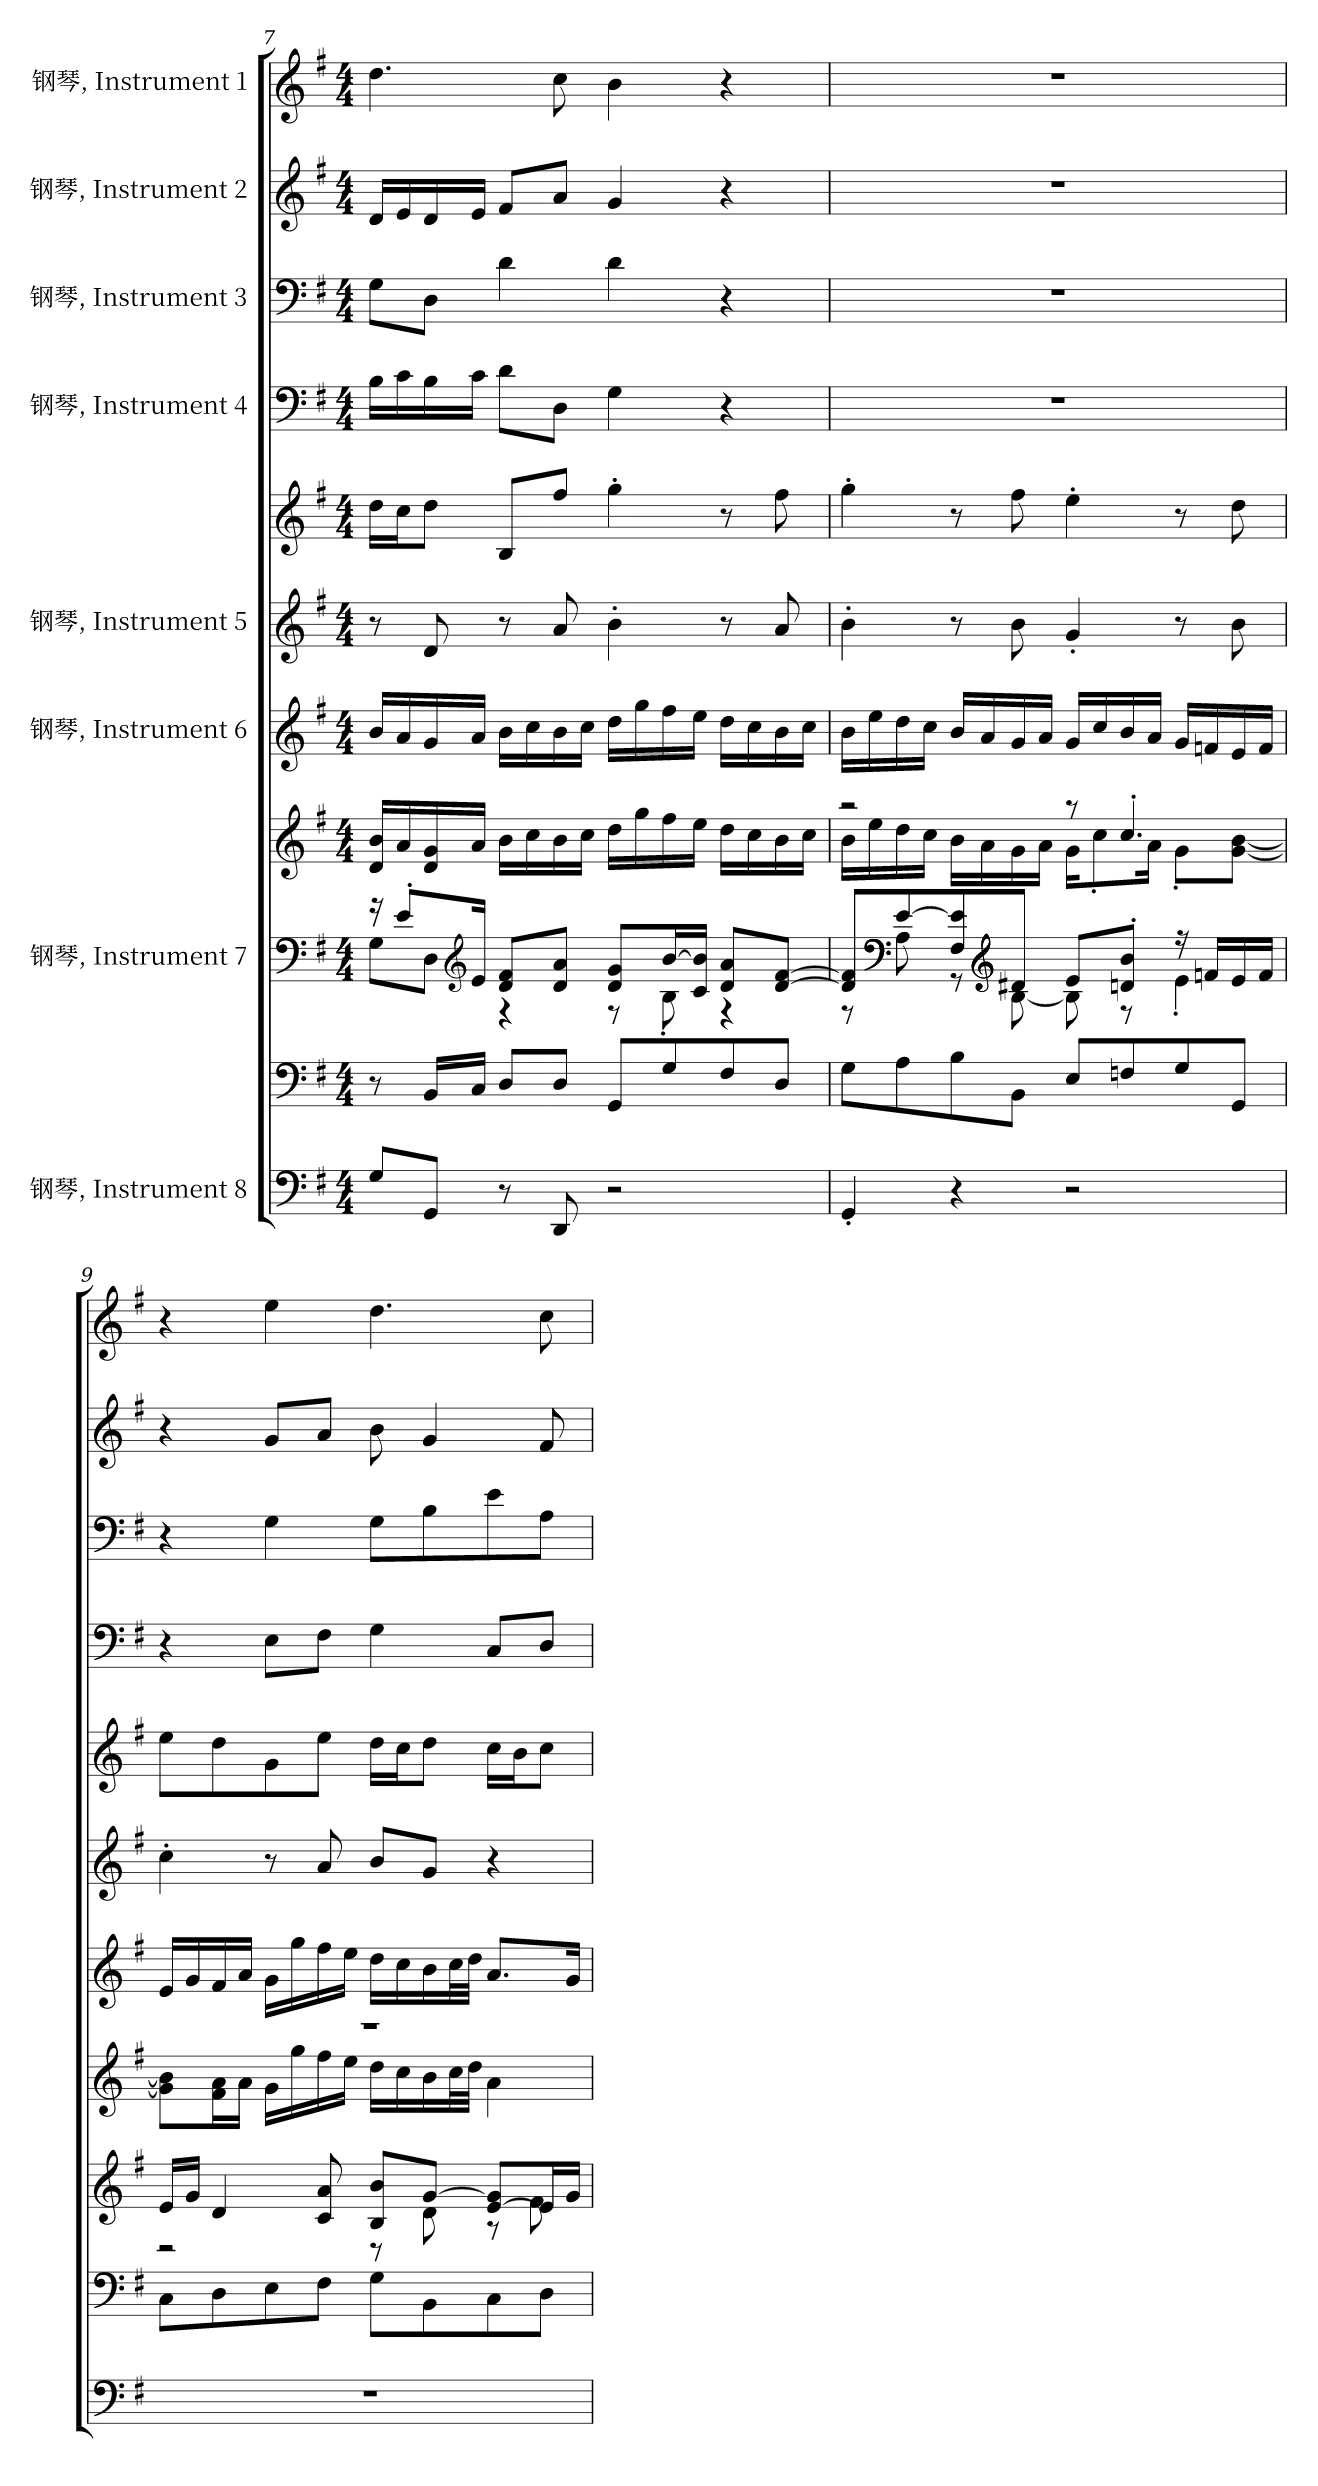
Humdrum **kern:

**kern	**kern	**kern	**kern	**kern	**kern	**kern	**kern	**kern	**kern	**kern
*part8	*part8	*part7	*part7	*part6	*part5	*part5	*part4	*part3	*part2	*part1
*staff11	*staff10	*staff9	*staff8	*staff7	*staff6	*staff5	*staff4	*staff3	*staff2	*staff1
*I"钢琴, Instrument 8	*	*I"钢琴, Instrument 7	*	*I"钢琴, Instrument 6	*I"钢琴, Instrument 5	*	*I"钢琴, Instrument 4	*I"钢琴, Instrument 3	*I"钢琴, Instrument 2	*I"钢琴, Instrument 1
!!LO:PB:g=z
*clefF4	*clefF4	*clefF4	*clefG2	*clefG2	*clefG2	*clefG2	*clefF4	*clefF4	*clefG2	*clefG2
*k[f#]	*k[f#]	*k[f#]	*k[f#]	*k[f#]	*k[f#]	*k[f#]	*k[f#]	*k[f#]	*k[f#]	*k[f#]
*M4/4	*M4/4	*M4/4	*M4/4	*M4/4	*M4/4	*M4/4	*M4/4	*M4/4	*M4/4	*M4/4
=7	=7	=7	=7	=7	=7	=7	=7	=7	=7	=7
*	*	*^	*	*	*	*	*	*	*	*
8G/L	8r	16r	8G\L	16d/ 16b/LL	16b/LL	8r	16dd\LL	16B\LL	8G\L	16d/LL	4.dd\
.	.	8e'/L	.	16a/	16a/	.	16cc\J	16c\	.	16e/	.
8GG/J	16BB/LL	.	8D\J	16d/ 16g/	16g/	8d/	8dd\J	16B\	8D\J	16d/	.
*	*	*clefG2	*	*	*	*	*	*	*	*	*
.	16C/JJ	16e/Jk	.	16a/JJ	16a/JJ	.	.	16c\JJ	.	16e/JJ	.
8r	8D/L	8d/ 8f#/L	4r	16b\LL	16b\LL	8r	8B/L	8d\L	4d\	8f#/L	.
.	.	.	.	16cc\	16cc\	.	.	.	.	.	.
8DD/	8D/J	8d/ 8a/J	.	16b\	16b\	8a/	8ff#/J	8D\J	.	8a/J	8cc\
.	.	.	.	16cc\JJ	16cc\JJ	.	.	.	.	.	.
2r	8GG/L	8d/ 8g/L	8r	16dd\LL	16dd\LL	4b'\	4gg'\	4G\	4d\	4g/	4b\
.	.	.	.	16gg\	16gg\	.	.	.	.	.	.
.	8G/	[16b/L	8B'\	16ff#\	16ff#\	.	.	.	.	.	.
.	.	16c/ 16b/]JJ	.	16ee\JJ	16ee\JJ	.	.	.	.	.	.
.	8F#/	8d/ 8a/L	4r	16dd\LL	16dd\LL	8r	8r	4r	4r	4r	4r
.	.	.	.	16cc\	16cc\	.	.	.	.	.	.
.	8D/J	[8d/ [8f#/J	.	16b\	16b\	8a/	8ff#\	.	.	.	.
.	.	.	.	16cc\JJ	16cc\JJ	.	.	.	.	.	.
=8	=8	=8	=8	=8	=8	=8	=8	=8	=8	=8	=8
*	*	*	*	*^	*	*	*	*	*	*	*
4GG'/	8G\L	8d/] 8f#/]L	8r	2r	16b\LL	16b\LL	4b'\	4gg'\	1r	1r	1r	1r
.	.	.	.	.	16ee\	16ee\	.	.	.	.	.	.
*	*	*clefF4	*	*	*	*	*	*	*	*	*	*
.	8A\	[8e/	8A\	.	16dd\	16dd\	.	.	.	.	.	.
.	.	.	.	.	16cc\JJ	16cc\JJ	.	.	.	.	.	.
4r	8B\	8F#/ 8e/]	8r	.	16b\LL	16b/LL	8r	8r	.	.	.	.
.	.	.	.	.	16a\	16a/	.	.	.	.	.	.
*	*	*clefG2	*	*	*	*	*	*	*	*	*	*
.	8BB\J	8d#X/J	[8B\	.	16g\	16g/	8b\	8ff#\	.	.	.	.
.	.	.	.	.	16a\JJ	16a/JJ	.	.	.	.	.	.
2r	8E/L	8e/L	8B\]	8r	16g\KL	16g/LL	4g'/	4ee'\	.	.	.	.
.	.	.	.	.	8cc'\	16cc/	.	.	.	.	.	.
.	8Fn/	8dn/' 8b/'J	8r	4.cc'/	.	16b/	.	.	.	.	.	.
.	.	.	.	.	16a\Jk	16a/JJ	.	.	.	.	.	.
.	8G/	16r	4e'\	.	8g'\L	16g/LL	8r	8r	.	.	.	.
.	.	16fn/LL	.	.	.	16fn/	.	.	.	.	.	.
.	8GG/J	16e/	.	.	[8g\ [8b\J	16e/	8b\	8dd\	.	.	.	.
.	.	16f/JJ	.	.	.	16f/JJ	.	.	.	.	.	.
!!LO:PB:g=z
=9	=9	=9	=9	=9	=9	=9	=9	=9	=9	=9	=9	=9
1r	8C\L	16e/LL	2r	1r	8g\] 8b\]L	16e/LL	4cc'\	8ee\L	4r	4r	4r	4r
.	.	16g/JJ	.	.	.	16g/	.	.	.	.	.	.
.	8D\	4d/	.	.	16f#\ 16a\L	16f#/	.	8dd\	.	.	.	.
.	.	.	.	.	16a\JJ	16a/JJ	.	.	.	.	.	.
.	8E\	.	.	.	16g\LL	16g\LL	8r	8g\	8E\L	4G\	8g/L	4ee\
.	.	.	.	.	16gg\	16gg\	.	.	.	.	.	.
.	8F#\J	8c/ 8a/	.	.	16ff#\	16ff#\	8a/	8ee\J	8F#\J	.	8a/J	.
.	.	.	.	.	16ee\JJ	16ee\JJ	.	.	.	.	.	.
.	8G\L	8B/ 8b/L	8r	.	16dd\LL	16dd\LL	8b/L	16dd\LL	4G\	8G\L	8b\	4.dd\
.	.	.	.	.	16cc\	16cc\	.	16cc\J	.	.	.	.
.	8BB\	[8g/J	8d\	.	16b\	16b\	8g/J	8dd\J	.	8B\	4g/	.
.	.	.	.	.	32cc\L	32cc\L	.	.	.	.	.	.
.	.	.	.	.	32dd\JJJ	32dd\JJJ	.	.	.	.	.	.
.	8C\	[8e/ 8g/]L	8r	.	4a\	8.a/L	4r	16cc\LL	8C/L	8e\	.	.
.	.	.	.	.	.	.	.	16b\J	.	.	.	.
.	8D\J	16e/L]	8f#\	.	.	.	.	8cc\J	8D/J	8A\J	8f#/	8cc\
.	.	16g/JJ	.	.	.	16g/Jk	.	.	.	.	.	.
*	*	*v	*v	*	*	*	*	*	*	*	*	*
*	*	*	*v	*v	*	*	*	*	*	*	*
=	=	=	=	=	=	=	=	=	=	=
*-	*-	*-	*-	*-	*-	*-	*-	*-	*-	*-
